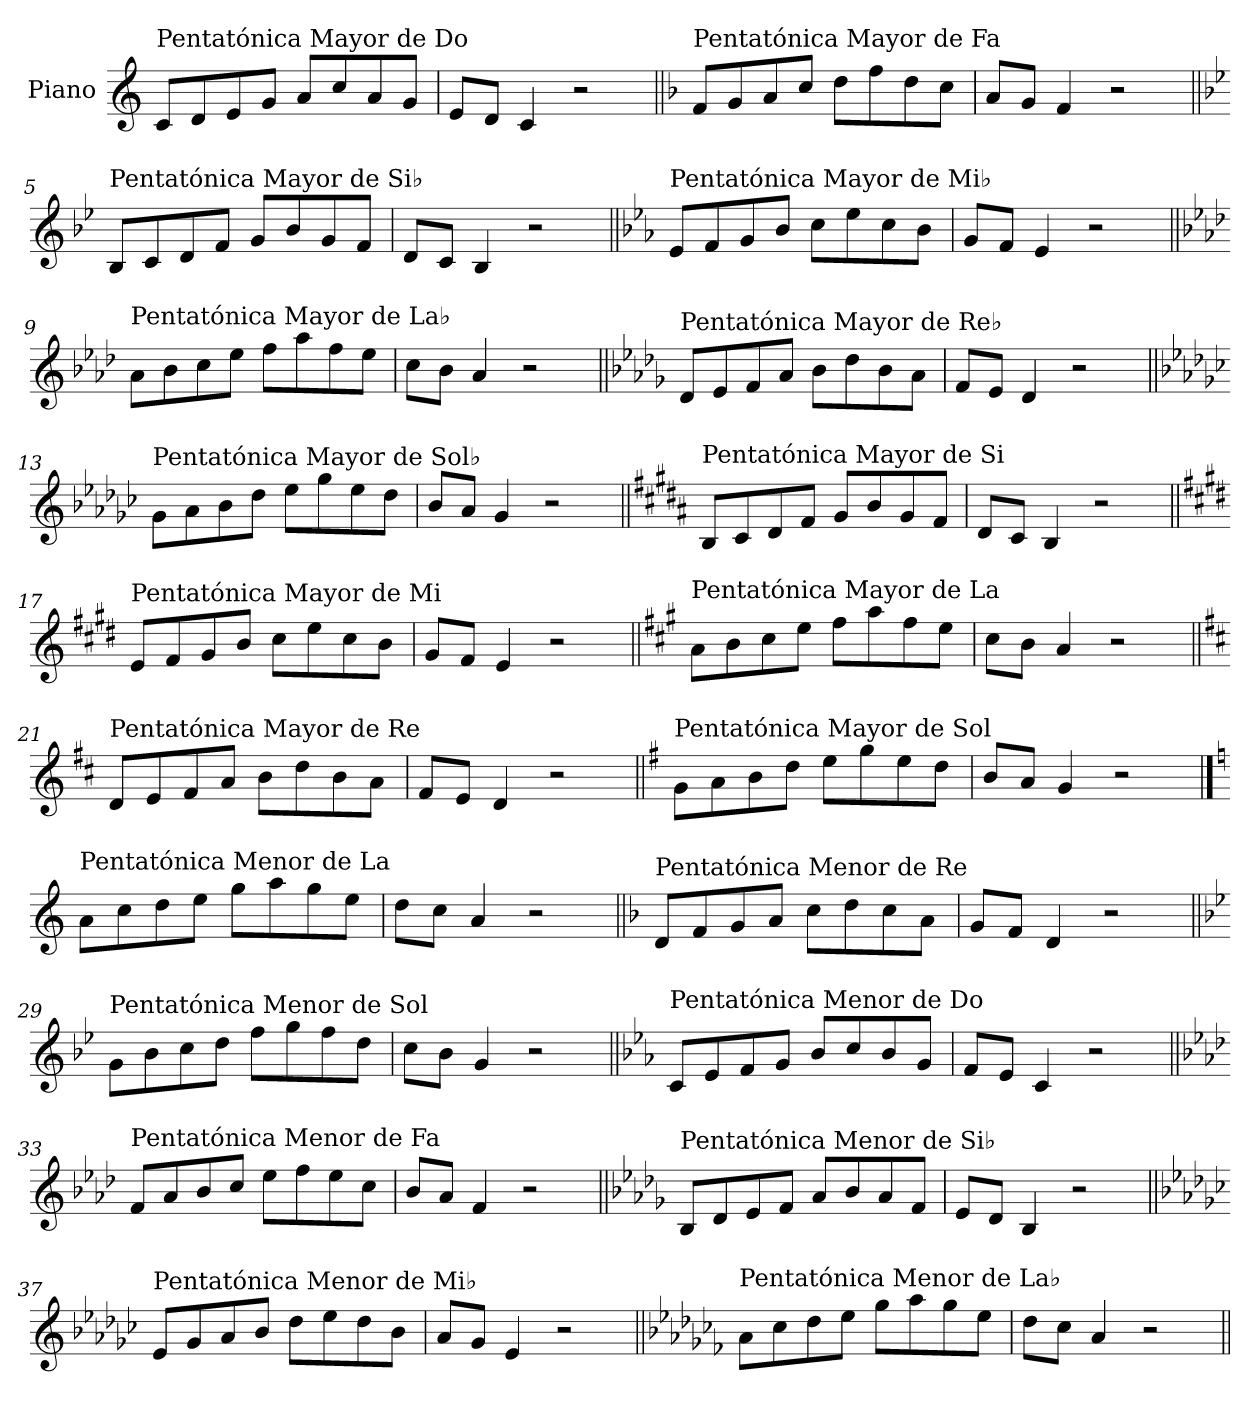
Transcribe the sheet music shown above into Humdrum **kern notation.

**kern
*part1
*staff1
*I"Piano
*I'Pno.
*clefG2
*k[]
=1
!LO:TX:a:t=Pentatónica Mayor de Do
8c/L
8d/
8e/
8g/J
8a/L
8cc/
8a/
8g/J
=2
8e/L
8d/J
4c/
2r
=3||
*k[b-]
!LO:TX:a:t=Pentatónica Mayor de Fa
8f/L
8g/
8a/
8cc/J
8dd\L
8ff\
8dd\
8cc\J
=4
8a/L
8g/J
4f/
2r
!!LO:LB:g=z
=5||
*k[b-e-]
!LO:TX:a:t=Pentatónica Mayor de Si♭
8B-/L
8c/
8d/
8f/J
8g/L
8b-/
8g/
8f/J
=6
8d/L
8c/J
4B-/
2r
=7||
*k[b-e-a-]
!LO:TX:a:t=Pentatónica Mayor de Mi♭
8e-/L
8f/
8g/
8b-/J
8cc\L
8ee-\
8cc\
8b-\J
=8
8g/L
8f/J
4e-/
2r
!!LO:LB:g=z
=9||
*k[b-e-a-d-]
!LO:TX:a:t=Pentatónica Mayor de La♭
8a-\L
8b-\
8cc\
8ee-\J
8ff\L
8aa-\
8ff\
8ee-\J
=10
8cc\L
8b-\J
4a-/
2r
=11||
*k[b-e-a-d-g-]
!LO:TX:a:t=Pentatónica Mayor de Re♭
8d-/L
8e-/
8f/
8a-/J
8b-\L
8dd-\
8b-\
8a-\J
=12
8f/L
8e-/J
4d-/
2r
!!LO:LB:g=z
=13||
*k[b-e-a-d-g-c-]
!LO:TX:a:t=Pentatónica Mayor de Sol♭
8g-\L
8a-\
8b-\
8dd-\J
8ee-\L
8gg-\
8ee-\
8dd-\J
=14
8b-/L
8a-/J
4g-/
2r
=15||
*k[f#c#g#d#a#]
!LO:TX:a:t=Pentatónica Mayor de Si
8B/L
8c#/
8d#/
8f#/J
8g#/L
8b/
8g#/
8f#/J
=16
8d#/L
8c#/J
4B/
2r
!!LO:LB:g=z
=17||
*k[f#c#g#d#]
!LO:TX:a:t=Pentatónica Mayor de Mi
8e/L
8f#/
8g#/
8b/J
8cc#\L
8ee\
8cc#\
8b\J
=18
8g#/L
8f#/J
4e/
2r
=19||
*k[f#c#g#]
!LO:TX:a:t=Pentatónica Mayor de La
8a\L
8b\
8cc#\
8ee\J
8ff#\L
8aa\
8ff#\
8ee\J
=20
8cc#\L
8b\J
4a/
2r
!!LO:LB:g=z
=21||
*k[f#c#]
!LO:TX:a:t=Pentatónica Mayor de Re
8d/L
8e/
8f#/
8a/J
8b\L
8dd\
8b\
8a\J
=22
8f#/L
8e/J
4d/
2r
=23||
*k[f#]
!LO:TX:a:t=Pentatónica Mayor de Sol
8g\L
8a\
8b\
8dd\J
8ee\L
8gg\
8ee\
8dd\J
=24
8b/L
8a/J
4g/
2r
!!LO:PB:g=z
==25
*k[]
!LO:TX:a:t=Pentatónica Menor de La
8a\L
8cc\
8dd\
8ee\J
8gg\L
8aa\
8gg\
8ee\J
=26
8dd\L
8cc\J
4a/
2r
=27||
*k[b-]
!LO:TX:a:t=Pentatónica Menor de Re
8d/L
8f/
8g/
8a/J
8cc\L
8dd\
8cc\
8a\J
=28
8g/L
8f/J
4d/
2r
!!LO:LB:g=z
=29||
*k[b-e-]
!LO:TX:a:t=Pentatónica Menor de Sol
8g\L
8b-\
8cc\
8dd\J
8ff\L
8gg\
8ff\
8dd\J
=30
8cc\L
8b-\J
4g/
2r
=31||
*k[b-e-a-]
!LO:TX:a:t=Pentatónica Menor de Do
8c/L
8e-/
8f/
8g/J
8b-/L
8cc/
8b-/
8g/J
=32
8f/L
8e-/J
4c/
2r
!!LO:LB:g=z
=33||
*k[b-e-a-d-]
!LO:TX:a:t=Pentatónica Menor de Fa
8f/L
8a-/
8b-/
8cc/J
8ee-\L
8ff\
8ee-\
8cc\J
=34
8b-/L
8a-/J
4f/
2r
=35||
*k[b-e-a-d-g-]
!LO:TX:a:t=Pentatónica Menor de Si♭
8B-/L
8d-/
8e-/
8f/J
8a-/L
8b-/
8a-/
8f/J
=36
8e-/L
8d-/J
4B-/
2r
!!LO:LB:g=z
=37||
*k[b-e-a-d-g-c-]
!LO:TX:a:t=Pentatónica Menor de Mi♭
8e-/L
8g-/
8a-/
8b-/J
8dd-\L
8ee-\
8dd-\
8b-\J
=38
8a-/L
8g-/J
4e-/
2r
=39||
*k[b-e-a-d-g-c-f-]
!LO:TX:a:t=Pentatónica Menor de La♭
8a-\L
8cc-\
8dd-\
8ee-\J
8gg-\L
8aa-\
8gg-\
8ee-\J
=40
8dd-\L
8cc-\J
4a-/
2r
=||
*-
